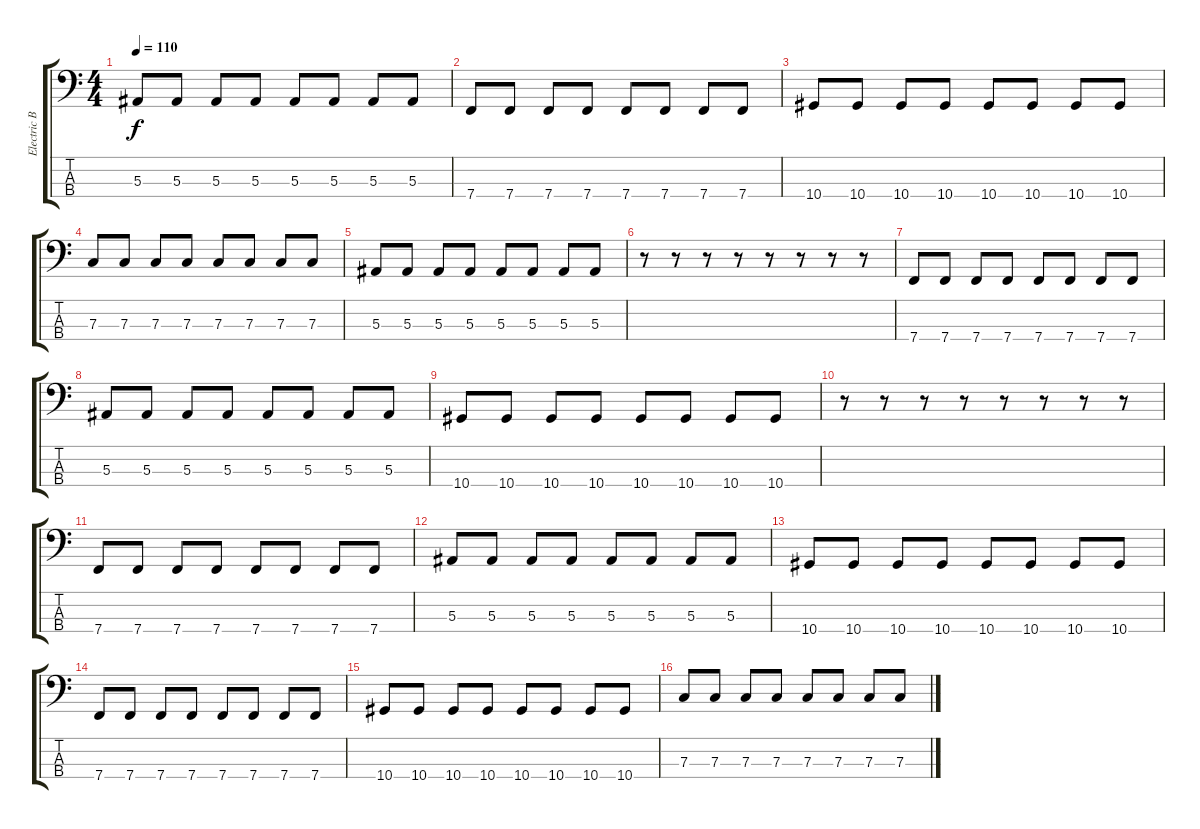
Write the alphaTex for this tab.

\track ("Electric Bass" "Electric B") {instrument electricbassfinger}
\staff {score tabs}
\tuning (Eb2 Bb1 F1 Bb0) {hide}
\ts (4 4)
\tempo 110
\clef f4
\ks c
5.3.8{dy f} 5.3.8 5.3.8 5.3.8 5.3.8 5.3.8 5.3.8 5.3.8 |
7.4.8 7.4.8 7.4.8 7.4.8 7.4.8 7.4.8 7.4.8 7.4.8 |
10.4.8 10.4.8 10.4.8 10.4.8 10.4.8 10.4.8 10.4.8 10.4.8 |
7.3.8 7.3.8 7.3.8 7.3.8 7.3.8 7.3.8 7.3.8 7.3.8 |
5.3.8 5.3.8 5.3.8 5.3.8 5.3.8 5.3.8 5.3.8 5.3.8 |
r.8 r.8 r.8 r.8 r.8 r.8 r.8 r.8 |
7.4.8 7.4.8 7.4.8 7.4.8 7.4.8 7.4.8 7.4.8 7.4.8 |
5.3.8 5.3.8 5.3.8 5.3.8 5.3.8 5.3.8 5.3.8 5.3.8 |
10.4.8 10.4.8 10.4.8 10.4.8 10.4.8 10.4.8 10.4.8 10.4.8 |
r.8 r.8 r.8 r.8 r.8 r.8 r.8 r.8 |
7.4.8 7.4.8 7.4.8 7.4.8 7.4.8 7.4.8 7.4.8 7.4.8 |
5.3.8 5.3.8 5.3.8 5.3.8 5.3.8 5.3.8 5.3.8 5.3.8 |
10.4.8 10.4.8 10.4.8 10.4.8 10.4.8 10.4.8 10.4.8 10.4.8 |
7.4.8 7.4.8 7.4.8 7.4.8 7.4.8 7.4.8 7.4.8 7.4.8 |
10.4.8 10.4.8 10.4.8 10.4.8 10.4.8 10.4.8 10.4.8 10.4.8 |
7.3.8 7.3.8 7.3.8 7.3.8 7.3.8 7.3.8 7.3.8 7.3.8
